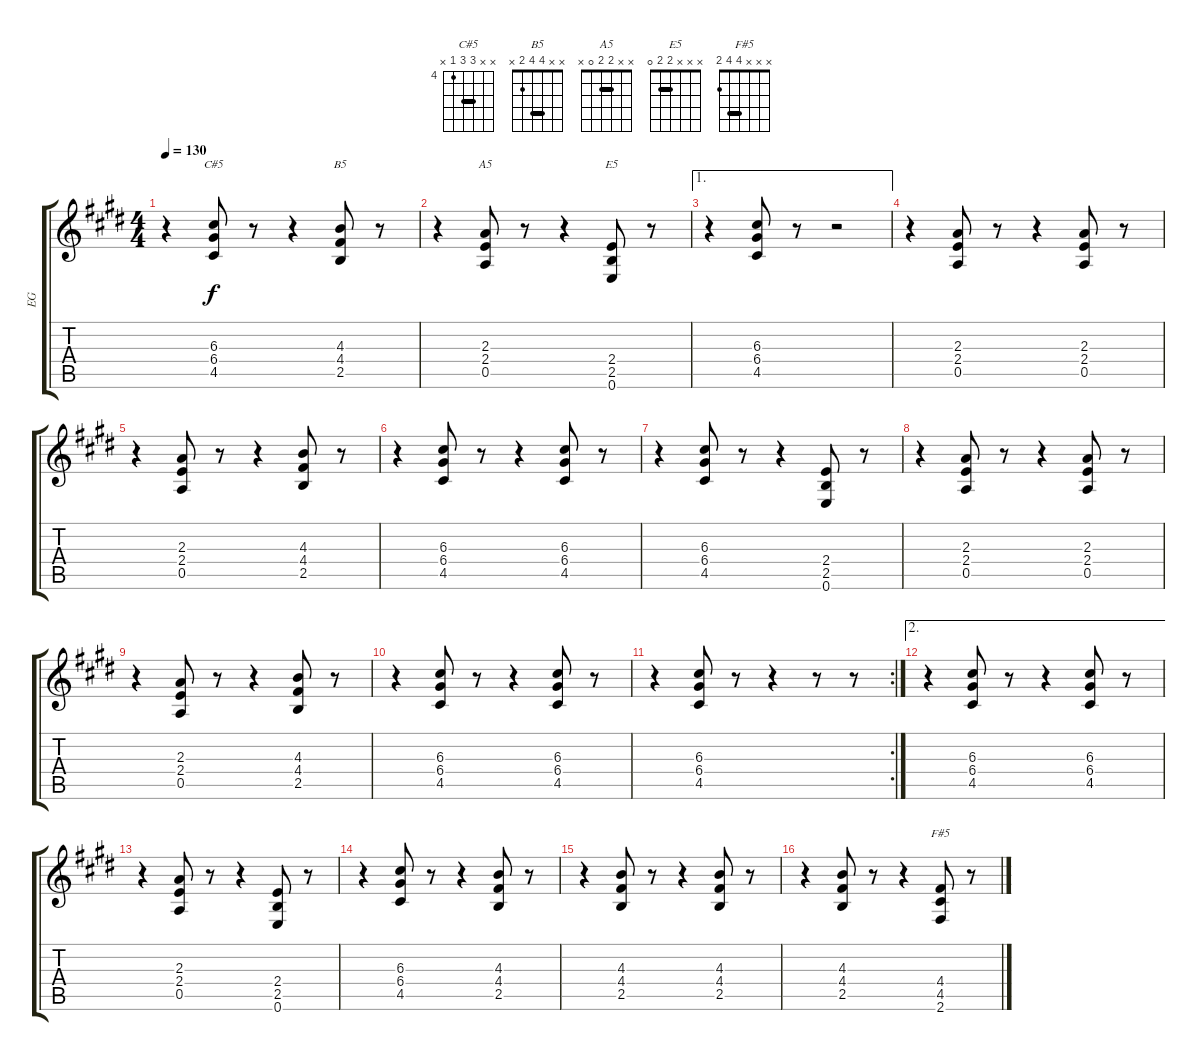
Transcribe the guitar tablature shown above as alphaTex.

\track ("EG" "EG") {instrument overdrivenguitar}
\staff {score tabs}
\tuning (E4 B3 G3 D3 A2 E2) {hide}
\chord ("C#5" x x 6 6 4 x) {firstfret 4 barre 6}
\chord ("B5" x x 4 4 2 x) {barre 4}
\chord ("A5" x x 2 2 0 x) {barre 2}
\chord ("E5" x x x 2 2 0) {barre 2}
\chord ("F#5" x x x 4 4 2) {barre 4}
\ts (4 4)
\tempo 130
\clef g2
\ks c#minor
r.4{dy f} (6.3 6.4 4.5).8{ch "C#5"} r.8 r.4 (4.3 4.4 2.5).8{ch "B5"} r.8 |
r.4 (2.3 2.4 0.5).8{ch "A5"} r.8 r.4 (2.4 2.5 0.6).8{ch "E5"} r.8 |
\ae 1
r.4 (6.3 6.4 4.5).8 r.8 r.2 |
r.4 (2.3 2.4 0.5).8 r.8 r.4 (2.3 2.4 0.5).8 r.8 |
r.4 (2.3 2.4 0.5).8 r.8 r.4 (4.3 4.4 2.5).8 r.8 |
r.4 (6.3 6.4 4.5).8 r.8 r.4 (6.3 6.4 4.5).8 r.8 |
r.4 (6.3 6.4 4.5).8 r.8 r.4 (2.4 2.5 0.6).8 r.8 |
r.4 (2.3 2.4 0.5).8 r.8 r.4 (2.3 2.4 0.5).8 r.8 |
r.4 (2.3 2.4 0.5).8 r.8 r.4 (4.3 4.4 2.5).8 r.8 |
r.4 (6.3 6.4 4.5).8 r.8 r.4 (6.3 6.4 4.5).8 r.8 |
\rc 2
r.4 (6.3 6.4 4.5).8 r.8 r.4 r.8 r.8 |
\ae 2
r.4 (6.3 6.4 4.5).8 r.8 r.4 (6.3 6.4 4.5).8 r.8 |
r.4 (2.3 2.4 0.5).8 r.8 r.4 (2.4 2.5 0.6).8 r.8 |
r.4 (6.3 6.4 4.5).8 r.8 r.4 (4.3 4.4 2.5).8 r.8 |
r.4 (4.3 4.4 2.5).8 r.8 r.4 (4.3 4.4 2.5).8 r.8 |
r.4 (4.3 4.4 2.5).8 r.8 r.4 (4.4 4.5 2.6).8{ch "F#5"} r.8
